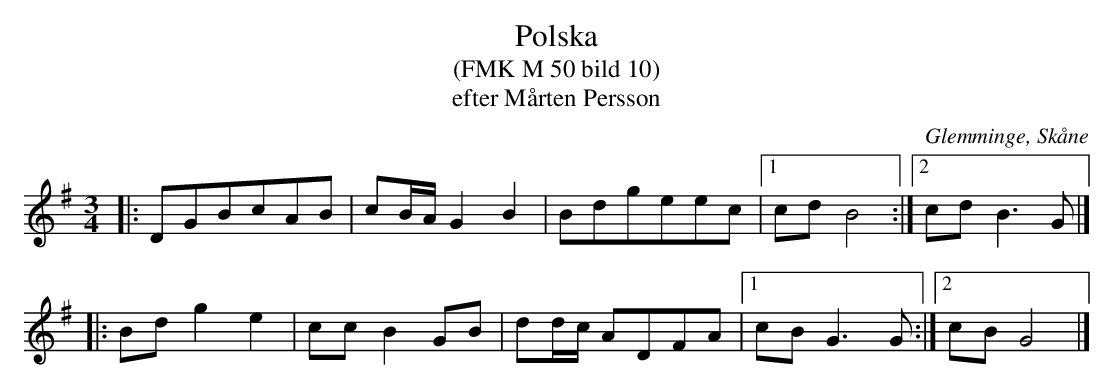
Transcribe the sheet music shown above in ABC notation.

X:1
T:Polska
T:(FMK M 50 bild 10)
T:efter Mårten Persson
O:Glemminge, Skåne
M:3/4
L:1/8
Q:108
K:G
|: DGBcAB | cB/A/ G2 B2 | Bdgeec |1 cd B4 :|2 cd B3 G |]
|: Bd g2 e2 | cc B2 GB | dd/c/ ADFA |1 cB G3 G :|2 cB G4 |]
